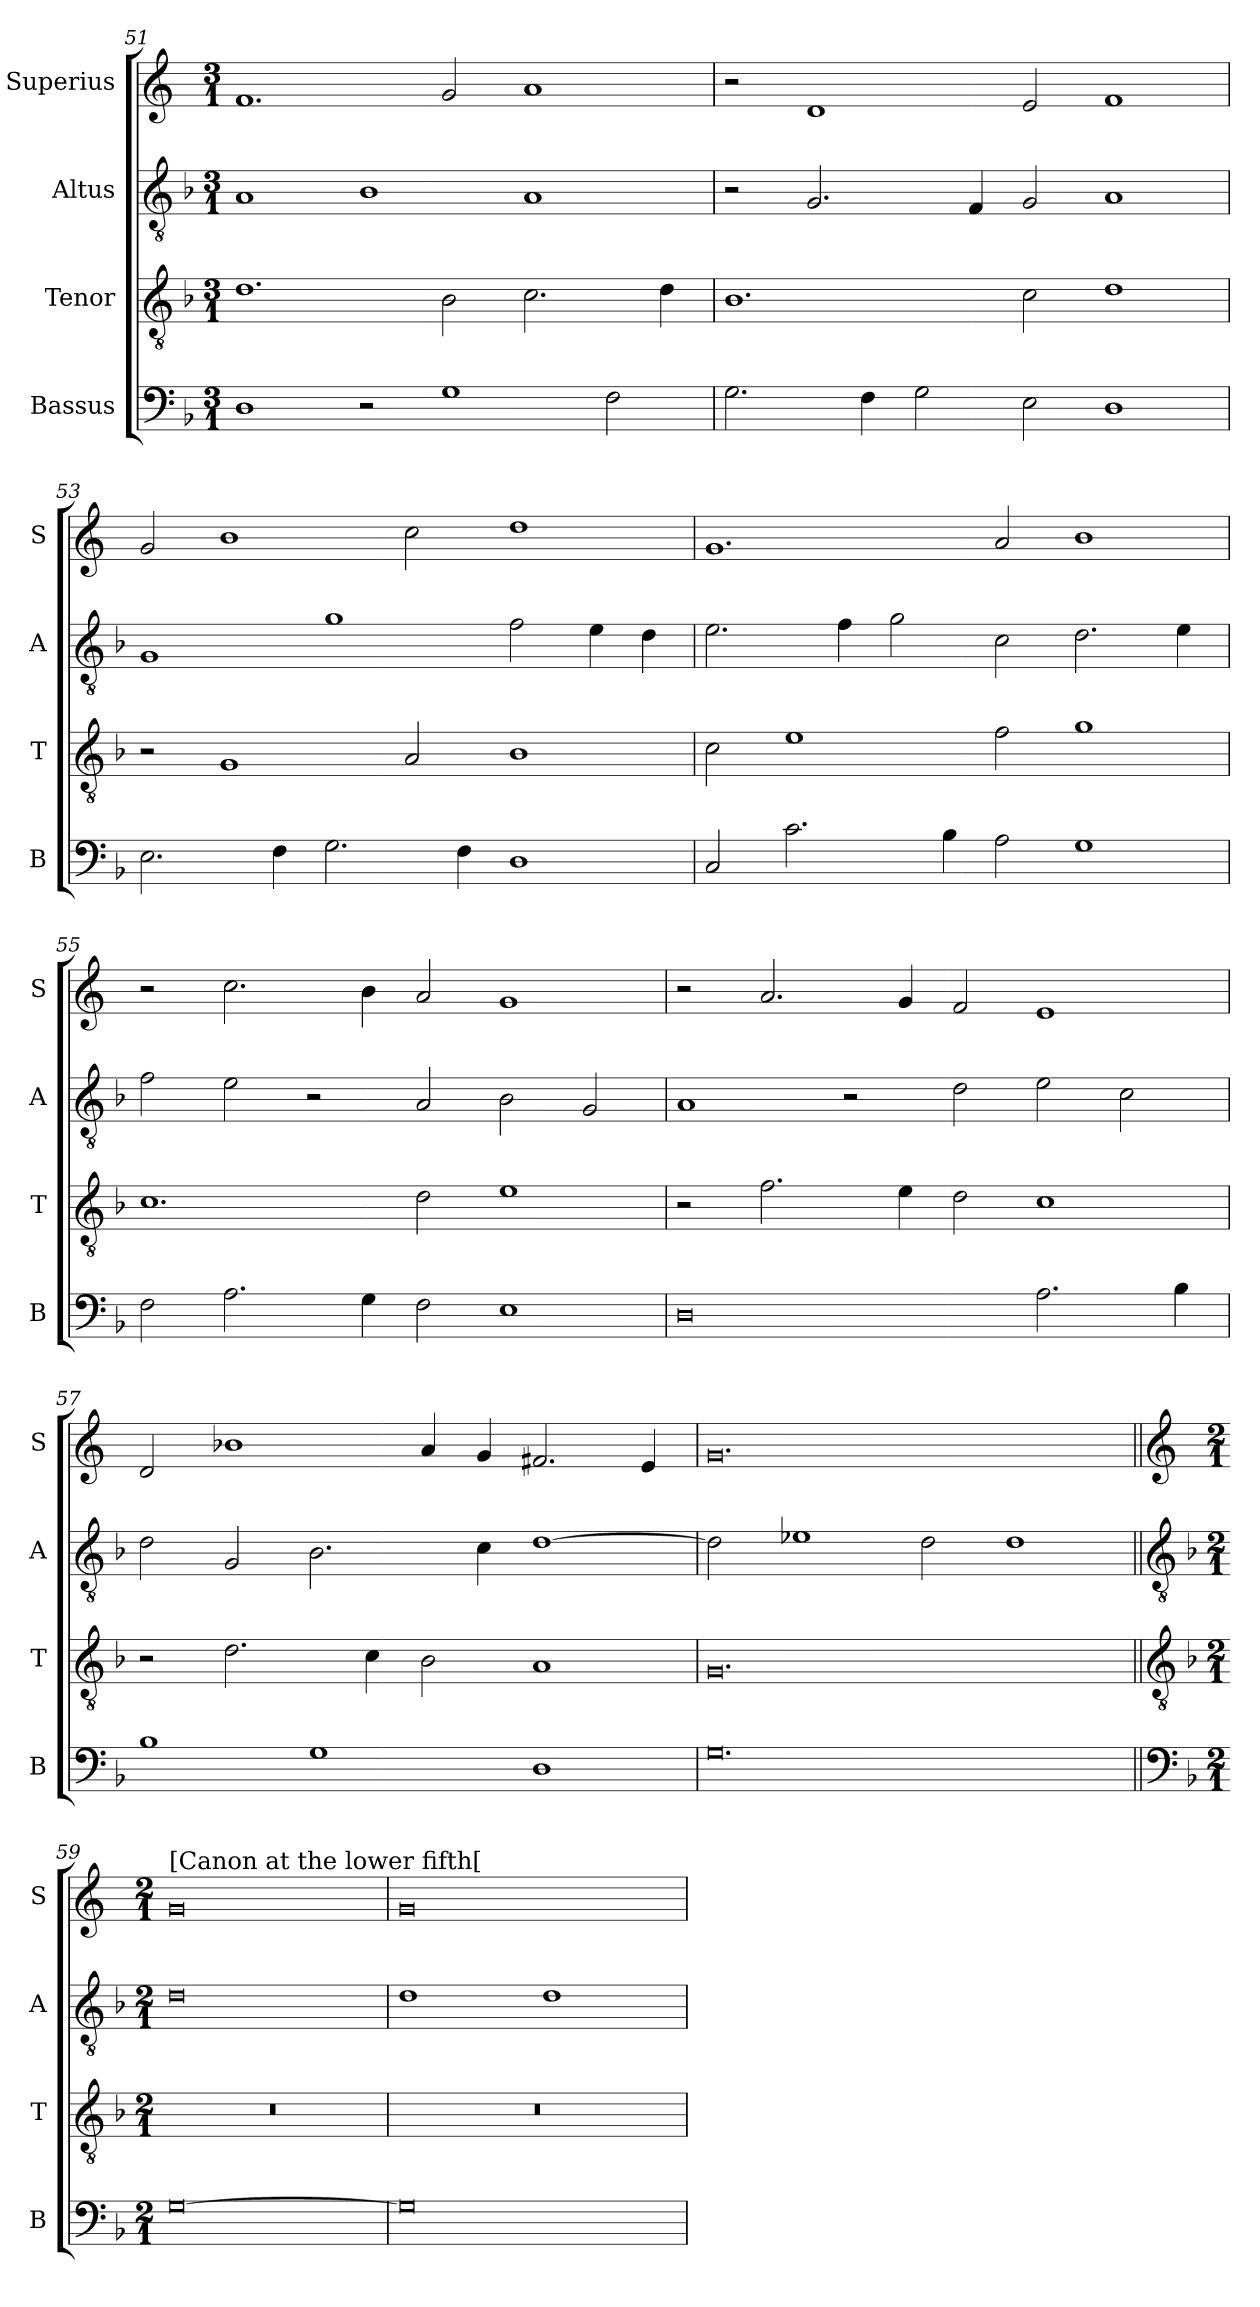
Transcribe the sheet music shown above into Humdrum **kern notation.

**kern	**kern	**kern	**kern
*part4	*part3	*part2	*part1
*staff4	*staff3	*staff2	*staff1
*I"Bassus	*I"Tenor	*I"Altus	*I"Superius
*I'B	*I'T	*I'A	*I'S
*clefF4	*clefGv2	*clefGv2	*clefG2
*k[b-]	*k[b-]	*k[b-]	*k[]
*M3/1	*M3/1	*M3/1	*M3/1
=51	=51	=51	=51
1D	1.d	1A	1.f
2r	.	1B-	.
1G	2B-\	.	2g/
.	2.c\	1A	1a
2F\	.	.	.
.	4d\	.	.
=52	=52	=52	=52
2.G\	1.B-	2r	2r
.	.	2.G/	1d
4F\	.	.	.
2G\	.	.	.
.	.	4F/	.
2E\	2c\	2G/	2e/
1D	1d	1A	1f
=53	=53	=53	=53
2.E\	2r	1G	2g/
.	1G	.	1b
4F\	.	.	.
2.G\	.	1g	.
.	2A/	.	2cc\
4F\	.	.	.
1D	1B-	2f\	1dd
.	.	4e\	.
.	.	4d\	.
=54	=54	=54	=54
2C/	2c\	2.e\	1.g
2.c\	1e	.	.
.	.	4f\	.
.	.	2g\	.
4B-\	.	.	.
2A\	2f\	2c\	2a/
1G	1g	2.d\	1b
.	.	4e\	.
=55	=55	=55	=55
2F\	1.c	2f\	2r
2.A\	.	2e\	2.cc\
.	.	2r	.
4G\	.	.	4b\
2F\	2d\	2A/	2a/
1E	1e	2B-\	1g
.	.	2G/	.
=56	=56	=56	=56
0D	2r	1A	2r
.	2.f\	.	2.a/
.	.	2r	.
.	4e\	.	4g/
.	2d\	2d\	2f/
2.A\	1c	2e\	1e
.	.	2c\	.
4B-\	.	.	.
=57	=57	=57	=57
1B-	2r	2d\	2d/
.	2.d\	2G/	1b-X
1G	.	2.B-\	.
.	4c\	.	.
.	2B-\	.	4a/
.	.	4c\	4g/
1D	1A	[1d	2.f#X/
.	.	.	4e/
=58	=58	=58	=58
0.G	0.G	2d\]	0.g
.	.	1e-X	.
.	.	2d\	.
.	.	1d	.
!!LO:LB:g=z
=59||	=59||	=59||	=59||
*clefF4	*clefGv2	*clefGv2	*clefG2
*k[b-]	*k[b-]	*k[b-]	*k[]
*M2/1	*M2/1	*M2/1	*M2/1
!	!	!	!LO:TX:a:t=[Canon at the lower fifth[
[0G	0r	0d	0g
=60	=60	=60	=60
0G]	0r	1d	0g
.	.	1d	.
=	=	=	=
*-	*-	*-	*-
